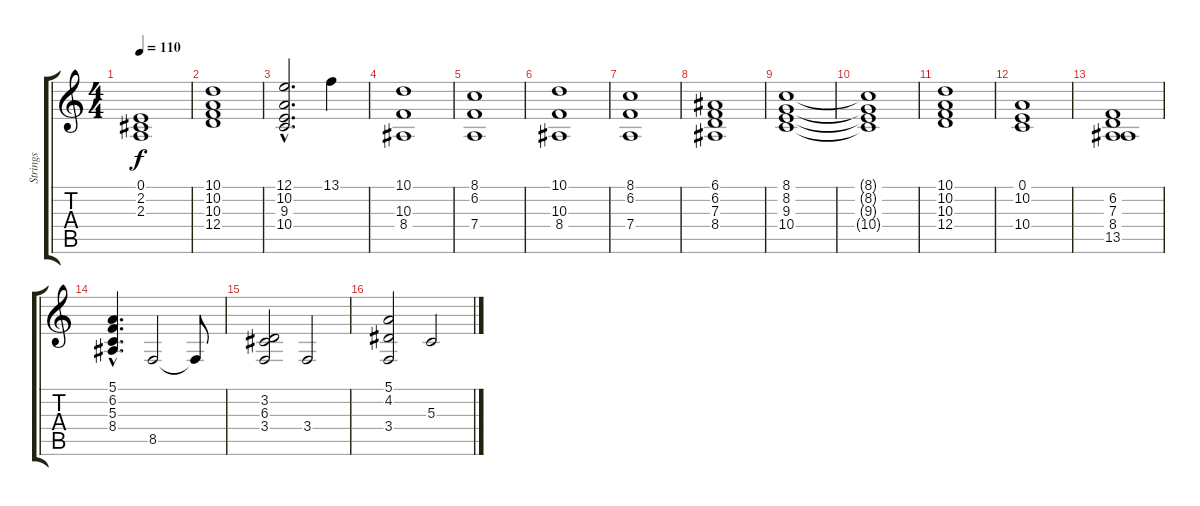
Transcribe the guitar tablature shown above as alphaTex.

\track ("Strings" "Strings") {instrument synthstrings1}
\staff {score tabs}
\tuning (E4 B3 G3 D3 A2 E2) {hide}
\ts (4 4)
\tempo 110
\clef g2
\ks c
(0.1 2.2 2.3).1{dy f} |
(10.1 10.2 10.3 12.4).1 |
(12.1{hac} 10.2 9.3 10.4).2{d} 13.1.4 |
(10.1 10.3 8.4).1 |
(8.1 6.2 7.4).1 |
(10.1 10.3 8.4).1 |
(8.1 6.2 7.4).1 |
(6.1 6.2 7.3 8.4).1 |
(8.1 8.2 9.3 10.4).1 |
(8.1{t} 8.2{t} 9.3{t} 10.4{t}).1 |
(10.1 10.2 10.3 12.4).1 |
(0.1 10.2 10.4).1 |
(6.2 7.3 8.4 13.5).1 |
(5.1 6.2 5.3{hac} 8.4).4{d} 8.5.2 8.5{t}.8 |
(3.2 6.3 3.4).2 3.4.2 |
(5.1 4.2 3.4).2 5.3.2
